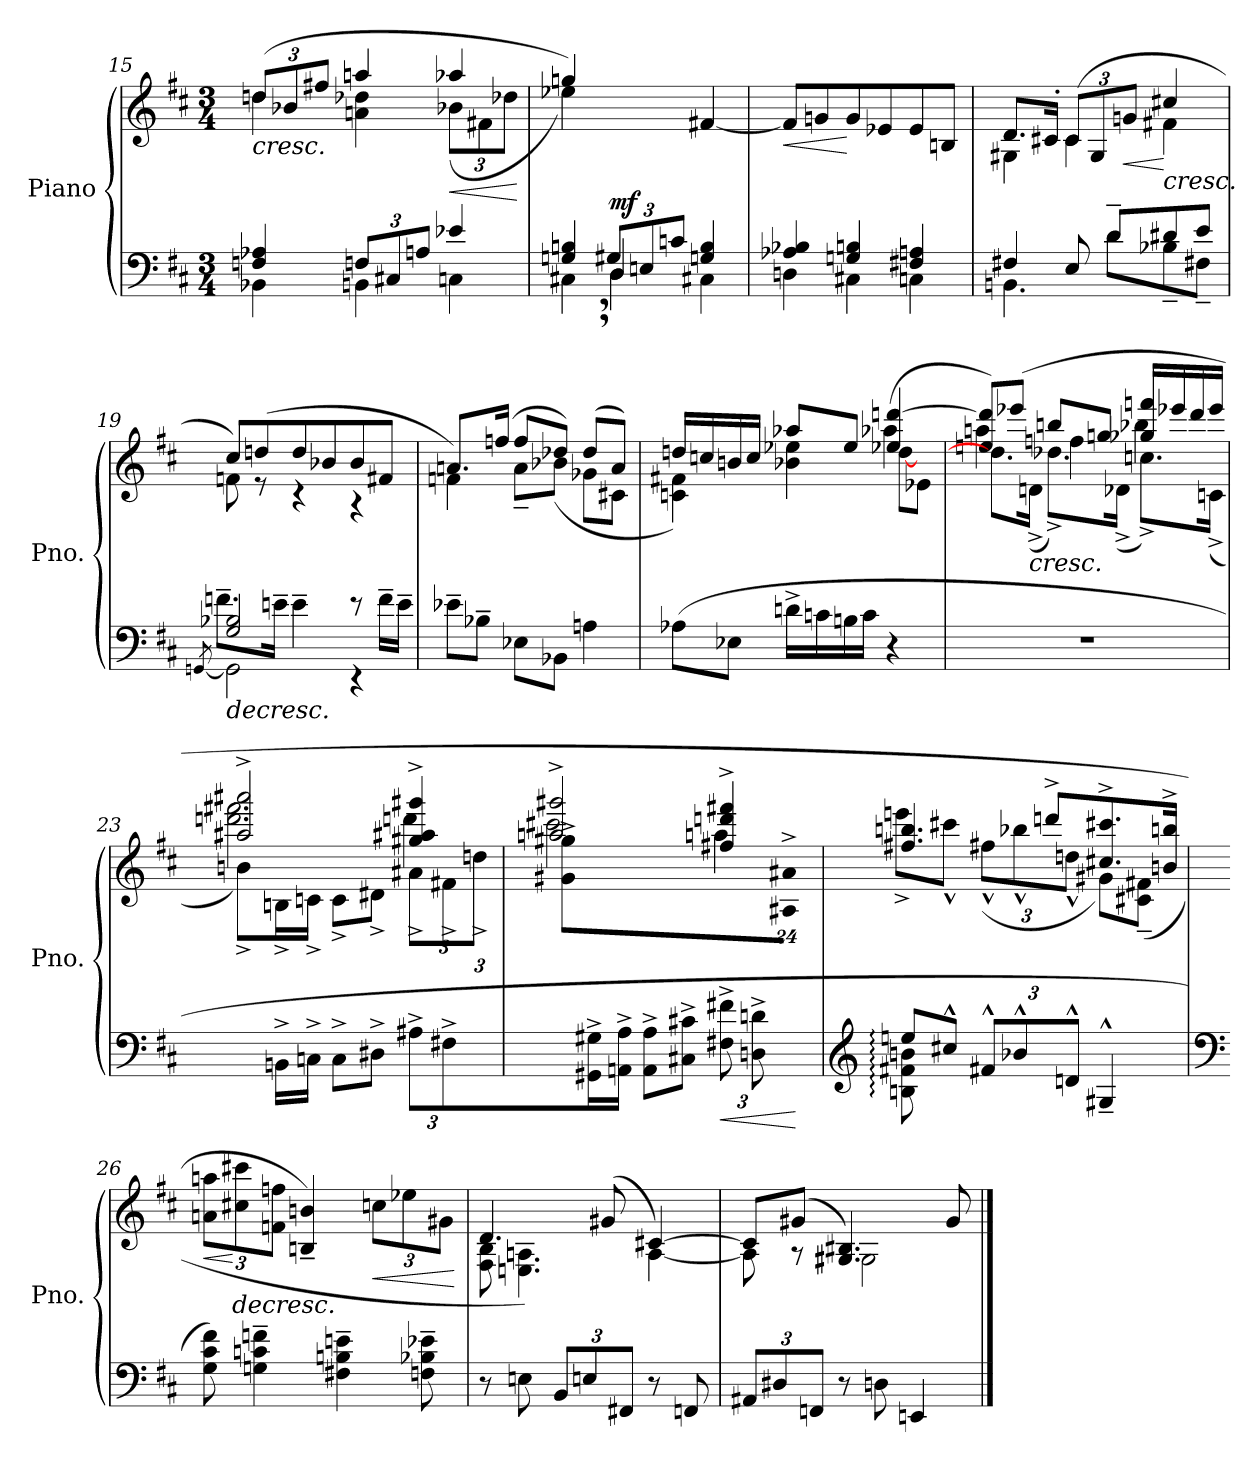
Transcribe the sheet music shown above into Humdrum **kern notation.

**kern	**kern	**dynam
*part1	*part1	*part1
*staff2	*staff1	*staff1/2
*I"Piano	*	*
*I'Pno.	*	*
*clefF4	*clefG2	*
*k[f#c#]	*k[f#c#]	*
*M3/4	*M3/4	*
=15	=15	=15
*^	*	*
*	*	*Xbrackettup	*
!	!	!	!LO:HP:b
*	*	*^	*
4Fn/ 4A-X/	4BB-X\	(>12ddn/L	4dd\	<
.	.	12b-X/	.	.
.	.	12ff#X/J	.	.
*Xbrackettup	*	*	*	*
12Fn/L	4BBn\	4aan/	4an\ 4dd-X\	.
12C#X/	.	.	.	.
12An/J	.	.	.	.
!	!	!	!	!LO:HP:b
4e-X/	4Cn\	4aa-X/	(<12b-X\L	<
.	.	.	12f#X\	.
.	.	.	12dd-X\J	.
*v	*v	*	*	*
*	*v	*v	*
.	.	[
!!LO:LB:g=z
=16	=16	=16
*^	*^	*
*	*^	*	*	*
4ryy	4Gn/, 4Bn/,	4C#X\	4ggn/)	4ee-X\)	.
!	!	!	!	!	!LO:DY:a=2
4D/	(>12G#X/L	4D\	4ryy	2ryy	mf
.	12En/	.	.	.	.
.	12cn/J	.	.	.	.
4ryy	4Gn/ 4B/	4C#X\	[4f#X/	.	.
*	*	*	*v	*v	*
=17	=17	=17	=17	=17
!	!	!	!	!LO:HP:b
*	*v	*v	*	*
4A-X/ 4B-X/	4Dn\	8f#/L]	<
.	.	8gn/	.
4Gn/ 4Bn/	4C#X\	8g/	[
.	.	8e-X/	.
4F#X/ 4An/	4Cn\	8e-/	.
.	.	8Bn/J	.
=18	=18	=18	=18
*	*	*^	*
4F#X/	4.BBn\	8.d/L	4G#X\	.
.	.	16c#X'/Jk)	.	.
8E/	.	(>12c#/L	4c#\	.
.	.	12G#/	.	.
8d~/L	8d\L	.	.	.
!	!	!	!	!LO:HP:b
.	.	12gn/J	.	<
!	!	!LO:TX:b:i:t=cresc.	!	!
8d#X/	8B-X~\	4cc#X/	4f#X\	[
8e/J	8F#X~\J	.	.	.
*v	*v	*	*	*
*	*v	*v	*
.	.	[
!!LO:LB:g=z
=19	=19	=19
*^	*	*
.	[8qGGn/	.	.
!	!	!	!LO:HP:b=2
*	*^	*^	*
2G/ 2B-X/	2GG\]	8.fn~\L	8cc#/L)	8fn\	>
.	.	.	(>8ddn/	8r	.
.	.	16en~\Jk	.	.	.
.	.	4e~\	8dd/	4r	.
.	.	.	8b-X/	.	.
8r	4r	4ryy	8b-/	4r	.
(>16f~\LL	.	.	8f#X/J	.	.
16e~\JJ	.	.	.	.	.
*v	*v	*v	*	*	*
=20	=20	=20	=20
8e-X~\L	8.an/L)	4fn\	.
8B-X~\J	.	.	.
.	(>16ffn/Jk	.	.
8E-X\L	(>8ff/L	8a~\L)	.
8BB-X\J	8dd-X/J)	(<8b-X\J	.
4An\	(>8dd-/L	8g-X\L	.
.	8a/J)	8c#X\J	.
=21	=21	=21	=21
*	*	*^	*
(>8A-X\L	16ddn/LL	4cn\ 4f#X\)	2ryy	.
.	16ccn/	.	.	.
8E-X\J	16bn/	.	.	.
.	16cc/JJ	.	.	.
16dn^\LL	8aa-X/L	4b-X\ 4ee-X\	.	.
16cn\	.	.	.	.
16Bn\	8ee-/J	.	.	.
16c\JJ	.	.	.	.
4r	4ee-X/ [4dddn/	[8dd\L	(>4aa-X\	.
.	.	8e-X\J	.	.
!!LO:LB:g=z	!!	!!
=22	=22	=22	=22	=22
2.r	8een/ 8dddn/]L)	8.dd\L])	4aan\)	.
.	(>8eee-X/J	.	.	.
!	!	!	!	!LO:HP:b
.	.	(<16dn^\Jk	.	<
.	8bbn/L	8.dd-X^\L)	4ffn\	.
.	8ggn/J	.	.	.
.	.	(<16d-X^\Jk	.	.
.	16gg-X/ 16fffn/LL	8.ccn^\L)	4bb-X\	.
.	16eee-X/	.	.	.
.	16ddd/	.	.	.
.	16eee-/JJ	(<16cn^\Jk	.	.
*	*v	*v	*v	*
.	.	]
=23	=23	=23
*	*^	*
*	*	*^	*
*	*	*	*^	*
*	*	*	*	*^	*
8ryy	2aa#X/^ 2aaa#X/^	8bn^\L)	2ryy	2.dddn\ 2.fff#X\	3%2ryy	.
16BBn^\LL	.	16Bn^\L	.	.	.	.
16Cn^\JJ	.	16cn^\JJ	.	.	.	.
8C^\L	.	8c^\L	.	.	.	.
8D#X^\J	.	8d#X^\J	.	.	.	.
12A#X^\L	4gg#X/^ 4aa#X/^ 4ggg#X/^	12a#X^\L	4dddn\	.	.	.
12F#X^\	.	12f#X^\	.	.	.	.
12ryy	.	12ddn^\J	.	.	12dn^\J	.
*	*	*	*v	*v	*v	*
!!LO:PB:g=z
=24	=24	=24	=24	=24
8ryy	2aan/^ 2ggg#X/^	2ccc#X\	8g#X\^ 8gg#X\^L	.
16GG#X\^ 16G#X\^L	.	.	24%13ryy	.
16AAn\^ 16A\^JJ	.	.	.	.
8AA\^ 8A\^L	.	.	.	.
8C#X\^ 8c#X\^J	.	.	.	.
!	!	!	!	!LO:HP:b=2
12F#X\^ 12f#X\^L	4ff#X/^ 4dddn/^ 4fff#X/^	4aan\	.	<
12Dn\^ 12dn\^	.	.	.	.
12ryy	.	.	12A#X\^ 12a#X\^J	.
*	*v	*v	*v	*
.	.	[
=25	=25	=25
*clefG2	*	*
*^	*^	*
8een:/L	8Bn\: 8f#X\: 8bn\:	(<4.ff#X/ 4.bbn/	8eeen^\L)	.
8cc#X^^/J	2ryy	.	8ccc#X^^\J	.
12f#X^^/L	.	.	(>12ff#X^^\L	.
12b-X^^/	.	.	12bb-X^^\	.
.	.	8dddn^/L	.	.
12dn^^/J	.	.	12ddn^^\J	.
4G#X~^^/	.	8.cc#X/^ 8.ccc#X/^	8g#X\L)	.
.	8ryy	.	(<8c#X\~ 8f#X\~J	.
.	.	16bn/^ 16bbn/^Jk	.	.
*v	*v	*	*	*
*	*v	*v	*
!!LO:LB:g=z
=26	=26	=26
*clefF4	*	*
!	!	!LO:HP:b
8G\ 8c#\ 8f#\)	12an\ 12aan\L	<
!	!	!LO:HP:n=1:b
.	12cc#X\ 12ccc#X\	[ >
4Gn\~ 4cn\~ 4fn\~	.	.
.	12fn\ 12ffn\J	[
.	4Bn/~ 4bn/~)	.
4F#X\~ 4Bn\~ 4en\~	.	.
!	!	!LO:HP:b
.	(>12ccn\L	<
.	12ee-X\	]
8Fn\~ 8B-X\~ 8e-X\~	.	.
.	12g#X\J	.
.	.	[
=27	=27	=27
*	*^	*
8r	4.d/	8F#\ 8B\	.
8En\	.	4.En\ 4.An\)	.
12BB/L	.	.	.
12En/	.	.	.
.	(>8g#X/	.	.
12FF#X/J	.	.	.
8r	[4c#X/)	[4A\	.
8FFn/	.	.	.
=28	=28	=28	=28
12AA#X/L	8c#/L]	8A\]	.
12D#X/	.	.	.
.	(>8g#X/J	8r	.
12FFn/J	.	.	.
8r	4.G#X/ 4.B#X/)	2G#\	.
8Dn\	.	.	.
4EEn/	.	.	.
.	8g#/	.	.
*	*v	*v	*
==	==	==
*-	*-	*-
